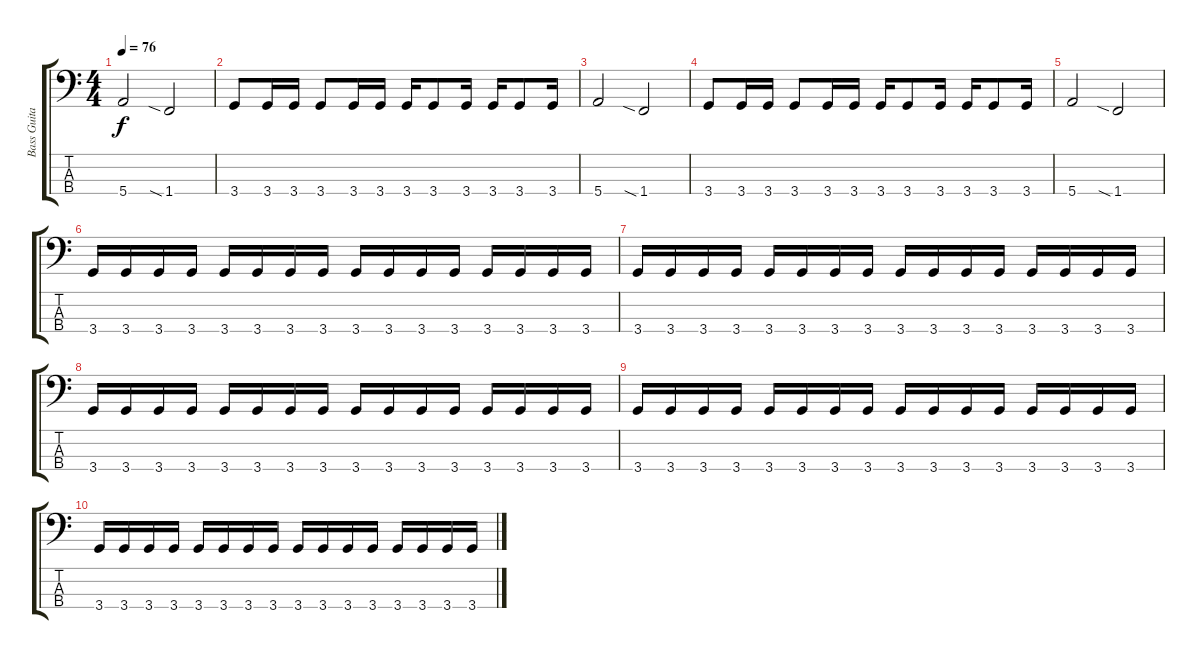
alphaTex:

\track ("Bass Guitar" "Bass Guita") {instrument electricbassfinger}
\staff {score tabs}
\tuning (G2 D2 A1 E1) {hide}
\ts (4 4)
\tempo 76
\clef f4
\ks c
5.4.2{dy f} 1.4{sia}.2 |
3.4.8 3.4.16 3.4.16 3.4.8 3.4.16 3.4.16 3.4.16 3.4.8 3.4.16 3.4.16 3.4.8 3.4.16 |
5.4.2 1.4{sia}.2 |
3.4.8 3.4.16 3.4.16 3.4.8 3.4.16 3.4.16 3.4.16 3.4.8 3.4.16 3.4.16 3.4.8 3.4.16 |
5.4.2 1.4{sia}.2 |
3.4.16 3.4.16 3.4.16 3.4.16 3.4.16 3.4.16 3.4.16 3.4.16 3.4.16 3.4.16 3.4.16 3.4.16 3.4.16 3.4.16 3.4.16 3.4.16 |
3.4.16 3.4.16 3.4.16 3.4.16 3.4.16 3.4.16 3.4.16 3.4.16 3.4.16 3.4.16 3.4.16 3.4.16 3.4.16 3.4.16 3.4.16 3.4.16 |
3.4.16 3.4.16 3.4.16 3.4.16 3.4.16 3.4.16 3.4.16 3.4.16 3.4.16 3.4.16 3.4.16 3.4.16 3.4.16 3.4.16 3.4.16 3.4.16 |
3.4.16 3.4.16 3.4.16 3.4.16 3.4.16 3.4.16 3.4.16 3.4.16 3.4.16 3.4.16 3.4.16 3.4.16 3.4.16 3.4.16 3.4.16 3.4.16 |
3.4.16 3.4.16 3.4.16 3.4.16 3.4.16 3.4.16 3.4.16 3.4.16 3.4.16 3.4.16 3.4.16 3.4.16 3.4.16 3.4.16 3.4.16 3.4.16
